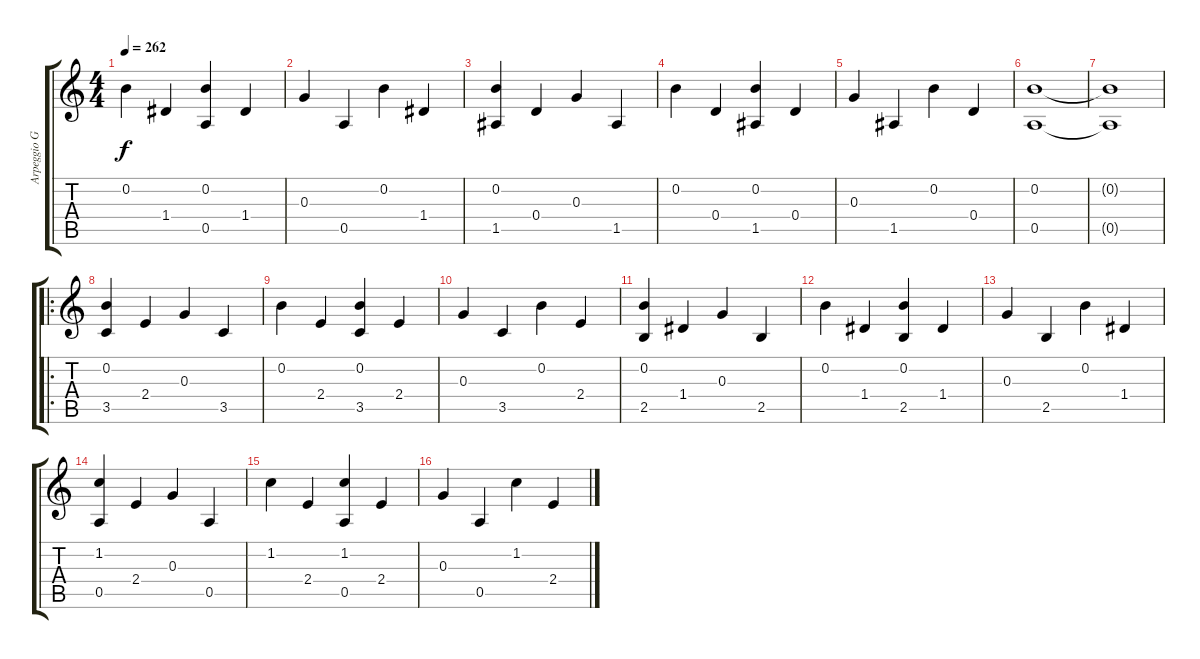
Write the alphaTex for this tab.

\track ("Arpeggio Guitar" "Arpeggio G") {instrument acousticguitarsteel}
\staff {score tabs}
\tuning (E4 B3 G3 D3 A2 E2) {hide}
\ts (4 4)
\tempo 262
\clef g2
\ks c
0.2.4{dy f} 1.4.4 (0.2 0.5).4 1.4.4 |
0.3.4 0.5.4 0.2.4 1.4.4 |
(0.2 1.5).4 0.4.4 0.3.4 1.5.4 |
0.2.4 0.4.4 (0.2 1.5).4 0.4.4 |
0.3.4 1.5.4 0.2.4 0.4.4 |
(0.2 0.5).1 |
(0.2{t} 0.5{t}).1 |
\ro
(0.2 3.5).4 2.4.4 0.3.4 3.5.4 |
0.2.4 2.4.4 (0.2 3.5).4 2.4.4 |
0.3.4 3.5.4 0.2.4 2.4.4 |
(0.2 2.5).4 1.4.4 0.3.4 2.5.4 |
0.2.4 1.4.4 (0.2 2.5).4 1.4.4 |
0.3.4 2.5.4 0.2.4 1.4.4 |
(1.2 0.5).4 2.4.4 0.3.4 0.5.4 |
1.2.4 2.4.4 (1.2 0.5).4 2.4.4 |
0.3.4 0.5.4 1.2.4 2.4.4
